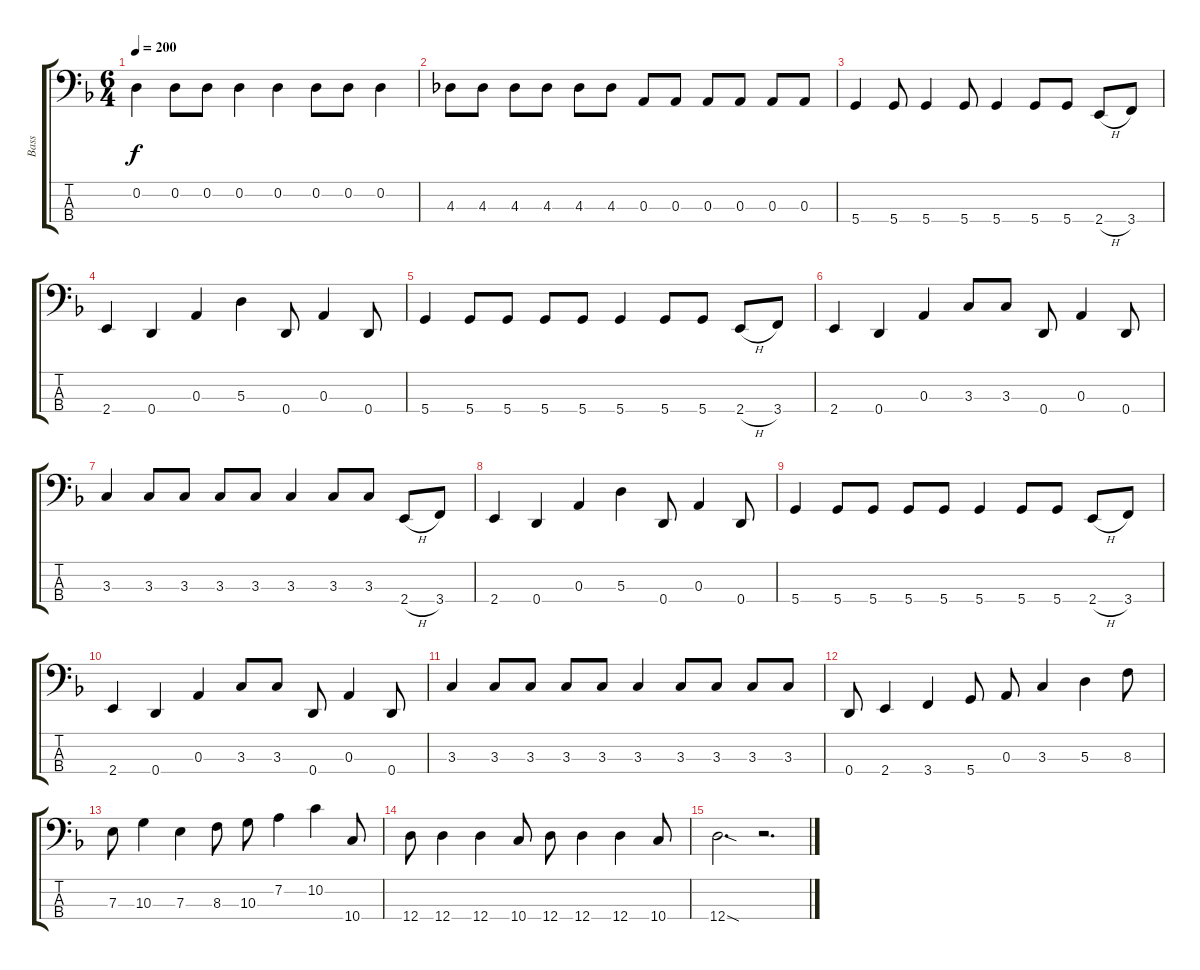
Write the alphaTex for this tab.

\track ("Bass" "Bass") {instrument electricbassfinger}
\staff {score tabs}
\tuning (G2 D2 A1 D1) {hide}
\ts (6 4)
\tempo 200
\clef f4
\ks f
0.2.4{dy f} 0.2.8 0.2.8 0.2.4 0.2.4 0.2.8 0.2.8 0.2.4 |
4.3.8 4.3.8 4.3.8 4.3.8 4.3.8 4.3.8 0.3.8 0.3.8 0.3.8 0.3.8 0.3.8 0.3.8 |
5.4.4 5.4.8 5.4.4 5.4.8 5.4.4 5.4.8 5.4.8 2.4{h}.8 3.4.8 |
2.4.4 0.4.4 0.3.4 5.3.4 0.4.8 0.3.4 0.4.8 |
5.4.4 5.4.8 5.4.8 5.4.8 5.4.8 5.4.4 5.4.8 5.4.8 2.4{h}.8 3.4.8 |
2.4.4 0.4.4 0.3.4 3.3.8 3.3.8 0.4.8 0.3.4 0.4.8 |
3.3.4 3.3.8 3.3.8 3.3.8 3.3.8 3.3.4 3.3.8 3.3.8 2.4{h}.8 3.4.8 |
2.4.4 0.4.4 0.3.4 5.3.4 0.4.8 0.3.4 0.4.8 |
5.4.4 5.4.8 5.4.8 5.4.8 5.4.8 5.4.4 5.4.8 5.4.8 2.4{h}.8 3.4.8 |
2.4.4 0.4.4 0.3.4 3.3.8 3.3.8 0.4.8 0.3.4 0.4.8 |
3.3.4 3.3.8 3.3.8 3.3.8 3.3.8 3.3.4 3.3.8 3.3.8 3.3.8 3.3.8 |
0.4.8 2.4.4 3.4.4 5.4.8 0.3.8 3.3.4 5.3.4 8.3.8 |
7.3.8 10.3.4 7.3.4 8.3.8 10.3.8 7.2.4 10.2.4 10.4.8 |
12.4.8 12.4.4 12.4.4 10.4.8 12.4.8 12.4.4 12.4.4 10.4.8 |
12.4{sod}.2{d} r.2{d}
